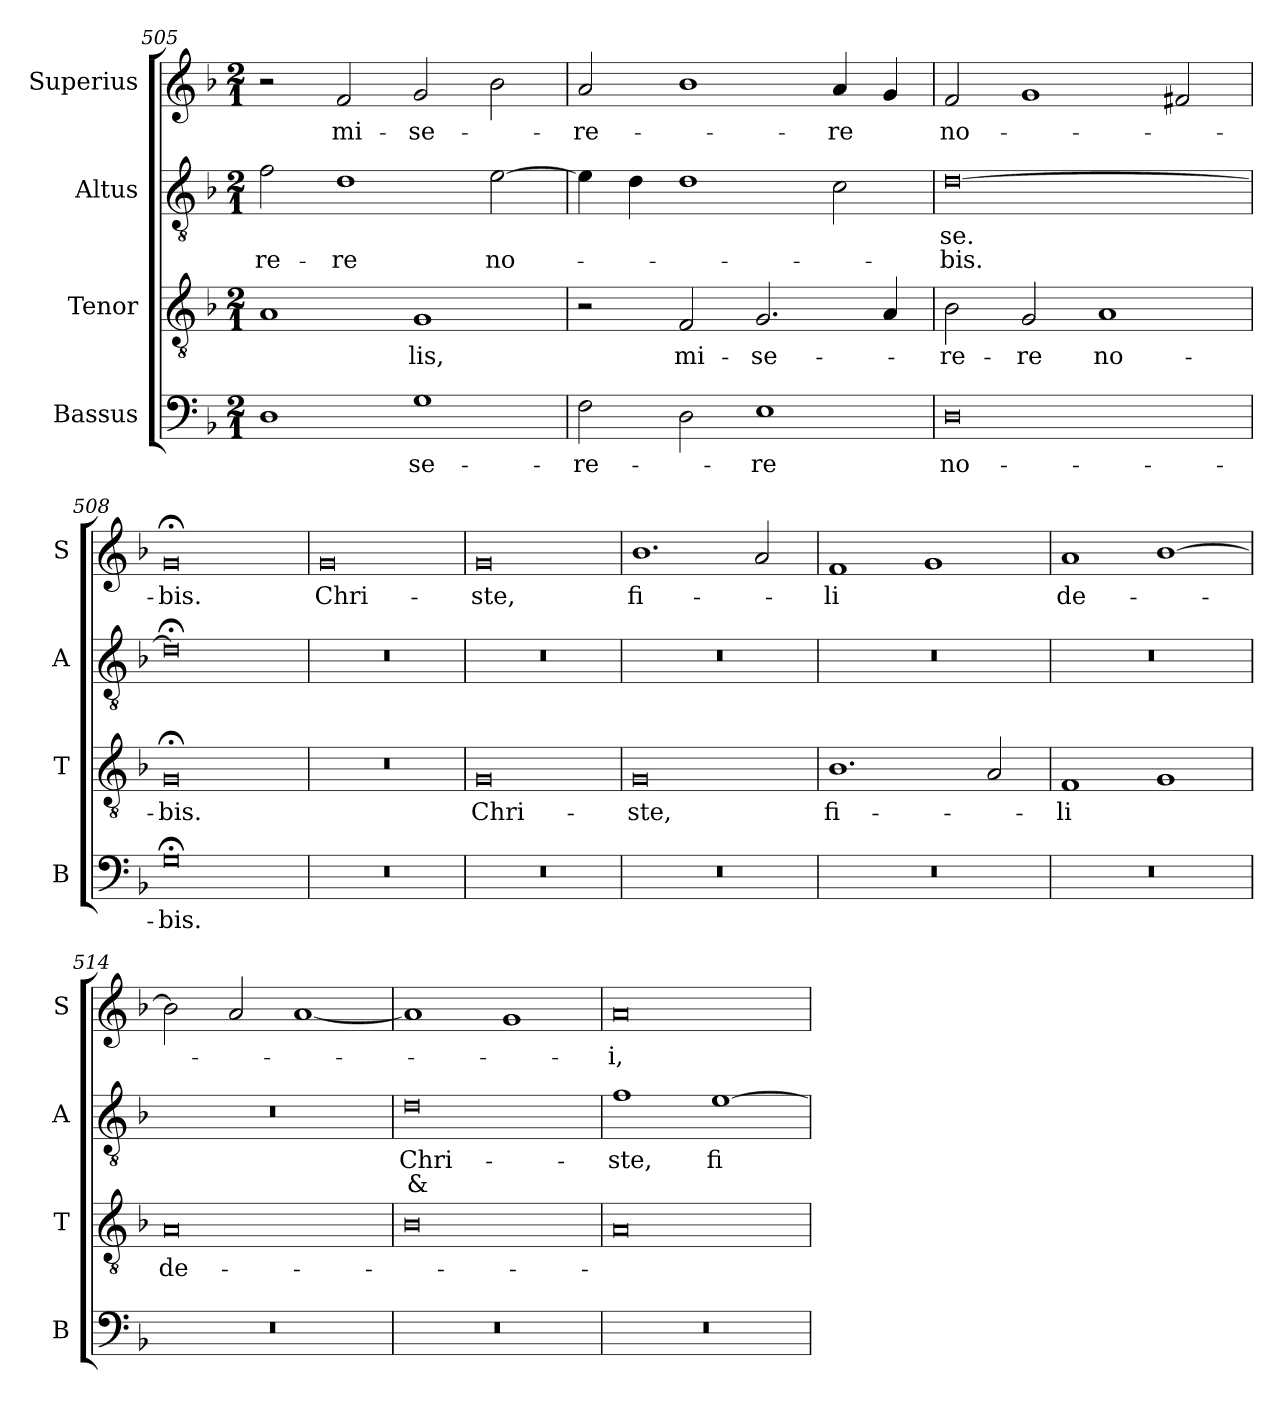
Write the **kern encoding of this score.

**kern	**text	**kern	**text	**kern	**text	**text	**kern	**text
*part4	*part4	*part3	*part3	*part2	*part2	*part2	*part1	*part1
*staff4	*staff4	*staff3	*staff3	*staff2	*staff2	*staff2	*staff1	*staff1
*I"Bassus	*	*I"Tenor	*	*I"Altus	*	*	*I"Superius	*
*I'B	*	*I'T	*	*I'A	*	*	*I'S	*
*clefF4	*	*clefGv2	*	*clefGv2	*	*	*clefG2	*
*k[b-]	*	*k[b-]	*	*k[b-]	*	*	*k[b-]	*
*M2/1	*	*M2/1	*	*M2/1	*	*	*M2/1	*
=505	=505	=505	=505	=505	=505	=505	=505	=505
1D	.	1A	.	2f\	.	-re-	2r	.
.	.	.	.	1d	.	-re	2f/	mi-
1G	-se-	1G	-lis,	.	.	.	2g/	-se-
.	.	.	.	[2e\	.	no-	2b-\	.
=506	=506	=506	=506	=506	=506	=506	=506	=506
2F\	-re-	2r	.	4e\]	.	.	2a/	-re-
.	.	.	.	4d\	.	.	.	.
2D\	.	2F/	mi-	1d	.	.	1b-	.
1E	-re	2.G/	-se-	.	.	.	.	.
.	.	.	.	2c\	.	.	4a/	-re
.	.	4A/	.	.	.	.	4g/	.
=507	=507	=507	=507	=507	=507	=507	=507	=507
0D	no-	2B-\	-re-	[0d	-se.	-bis.	2f/	no-
.	.	2G/	-re	.	.	.	1g	.
.	.	1A	no-	.	.	.	.	.
.	.	.	.	.	.	.	2f#X/	.
=508	=508	=508	=508	=508	=508	=508	=508	=508
0G;<	-bis.	0G;<	-bis.	0d;<]	.	.	0g;<	-bis.
=509	=509	=509	=509	=509	=509	=509	=509	=509
0r	.	0r	.	0r	.	.	0g	Chri-
=510	=510	=510	=510	=510	=510	=510	=510	=510
0r	.	0G	Chri-	0r	.	.	0g	-ste,
=511	=511	=511	=511	=511	=511	=511	=511	=511
0r	.	0G	-ste,	0r	.	.	1.b-	fi-
.	.	.	.	.	.	.	2a/	.
=512	=512	=512	=512	=512	=512	=512	=512	=512
0r	.	1.B-	fi-	0r	.	.	1f	-li
.	.	.	.	.	.	.	1g	.
.	.	2A/	.	.	.	.	.	.
=513	=513	=513	=513	=513	=513	=513	=513	=513
0r	.	1F	-li	0r	.	.	1a	de-
.	.	1G	.	.	.	.	[1b-	.
=514	=514	=514	=514	=514	=514	=514	=514	=514
0r	.	0A	de-	0r	.	.	2b-\]	.
.	.	.	.	.	.	.	2a/	.
.	.	.	.	.	.	.	[1a	.
=515	=515	=515	=515	=515	=515	=515	=515	=515
0r	.	0B-	.	0d	Chri-	&	1a]	.
.	.	.	.	.	.	.	1g	.
=516	=516	=516	=516	=516	=516	=516	=516	=516
0r	.	0A	.	1f	-ste,	.	0a	-i,
.	.	.	.	[1e	fi-	.	.	.
=	=	=	=	=	=	=	=	=
*-	*-	*-	*-	*-	*-	*-	*-	*-
